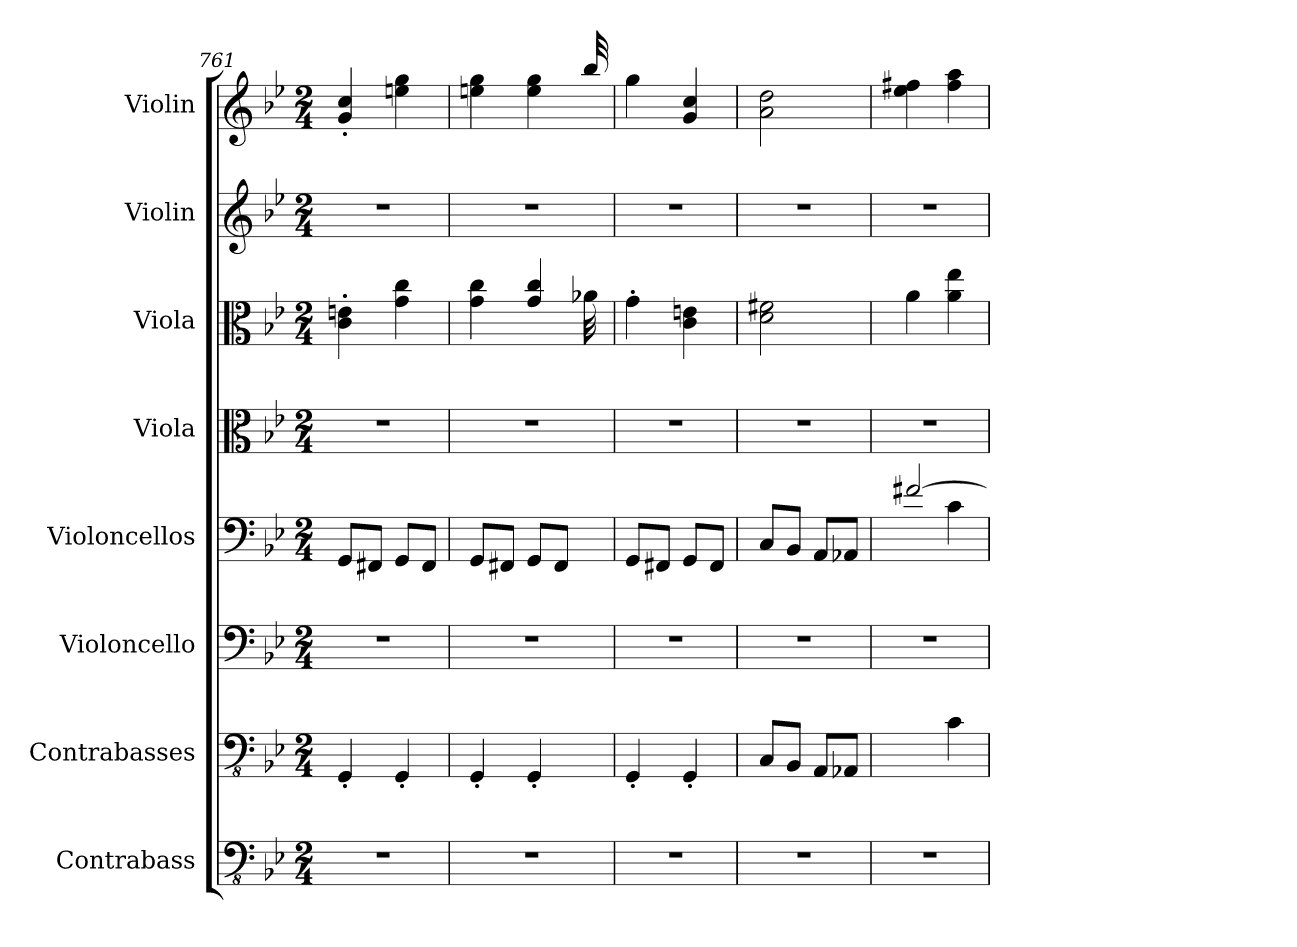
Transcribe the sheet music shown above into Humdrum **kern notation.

**kern	**kern	**kern	**kern	**kern	**kern	**kern	**kern
*part8	*part7	*part6	*part5	*part4	*part3	*part2	*part1
*staff8	*staff7	*staff6	*staff5	*staff4	*staff3	*staff2	*staff1
*I"Contrabass	*I"Contrabasses	*I"Violoncello	*I"Violoncellos	*I"Viola	*I"Viola	*I"Violin	*I"Violin
*I'Cb.	*I'Cbs.	*I'Vc.	*I'Vcs.	*I'Vla.	*I'Vla.	*I'Vln.	*I'Vln.
*clefFv4	*clefFv4	*clefF4	*clefF4	*clefC3	*clefC3	*clefG2	*clefG2
*ITrd7c12	*	*	*	*	*	*	*
*k[b-e-]	*k[b-e-]	*k[b-e-]	*k[b-e-]	*k[b-e-]	*k[b-e-]	*k[b-e-]	*k[b-e-]
*M2/4	*M2/4	*M2/4	*M2/4	*M2/4	*M2/4	*M2/4	*M2/4
=761	=761	=761	=761	=761	=761	=761	=761
2r	4GGG'/	2r	8GG/L	2r	4c\' 4en\'	2r	4g/' 4cc/'
.	.	.	8FF#X/J	.	.	.	.
.	4GGG'/	.	8GG/L	.	4g\ 4cc\	.	4een\ 4gg\
.	.	.	8FF#/J	.	.	.	.
!!LO:PB:g=z
=762	=762	=762	=762	=762	=762	=762	=762
*	*	*	*	*	*^	*	*^
2r	4GGG'/	2r	8GG/L	2r	4ryy	4g\ 4cc\	2r	4een\ 4gg\	4ryy
.	.	.	8FF#X/J	.	.	.	.	.	.
.	4GGG'/	.	8GG/L	.	4g/ 4cc/	8ryy	.	8ryy	4ee\ 4gg\
.	.	.	8FF#/J	.	.	16ryy	.	16ryy	.
.	.	.	.	.	.	32ryy	.	32ryy	.
.	.	.	.	.	.	32a-X\	.	32bb-/	.
*	*	*	*	*	*v	*v	*	*v	*v
=763	=763	=763	=763	=763	=763	=763	=763
2r	4GGG'/	2r	8GG/L	2r	4g'\	2r	4gg\
.	.	.	8FF#X/J	.	.	.	.
.	4GGG'/	.	8GG/L	.	4c\ 4en\	.	4g/ 4cc/
.	.	.	8FF#/J	.	.	.	.
=764	=764	=764	=764	=764	=764	=764	=764
2r	8CC/L	2r	8C/L	2r	2d\ 2f#X\	2r	2a\ 2dd\
.	8BBB-/J	.	8BB-/J	.	.	.	.
.	8AAA/L	.	8AA/L	.	.	.	.
.	8AAA-X/J	.	8AA-X/J	.	.	.	.
=765	=765	=765	=765	=765	=765	=765	=765
*	*	*	*^	*	*	*	*
2r	4ryy	2r	[2f#X/	4ryy	2r	4a\	2r	4ee-\ 4ff#X\
.	4C\	.	.	4c\	.	4a\ 4ee-\	.	4ff#\ 4aa\
*	*	*	*v	*v	*	*	*	*
=	=	=	=	=	=	=	=
*-	*-	*-	*-	*-	*-	*-	*-
